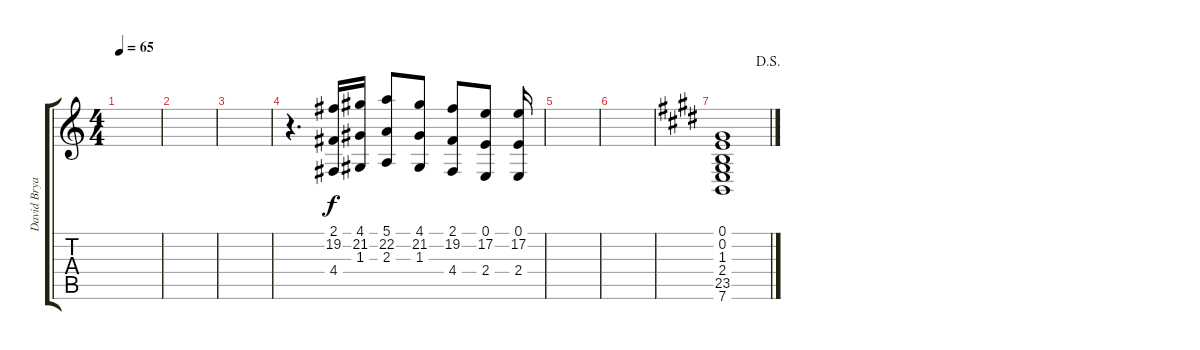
\track ("David Bryan - 2" "David Brya") {instrument acousticgrandpiano}
\staff {score tabs}
\tuning (E4 B3 G3 D3 A2 E2) {hide}
\ts (4 4)
\tempo 65
\clef g2
\ks c
|
|
|
r.4{d} (2.1 19.2 4.4).16 (4.1 21.2 1.3).16 (5.1 22.2 2.3).8 (4.1 21.2 1.3).8 (2.1 19.2 4.4).8 (0.1 17.2 2.4).8 (0.1 17.2 2.4).16 |
|
|
\jump dalsegno
\ks e
(0.1 0.2 1.3 2.4 23.5 7.6).1
